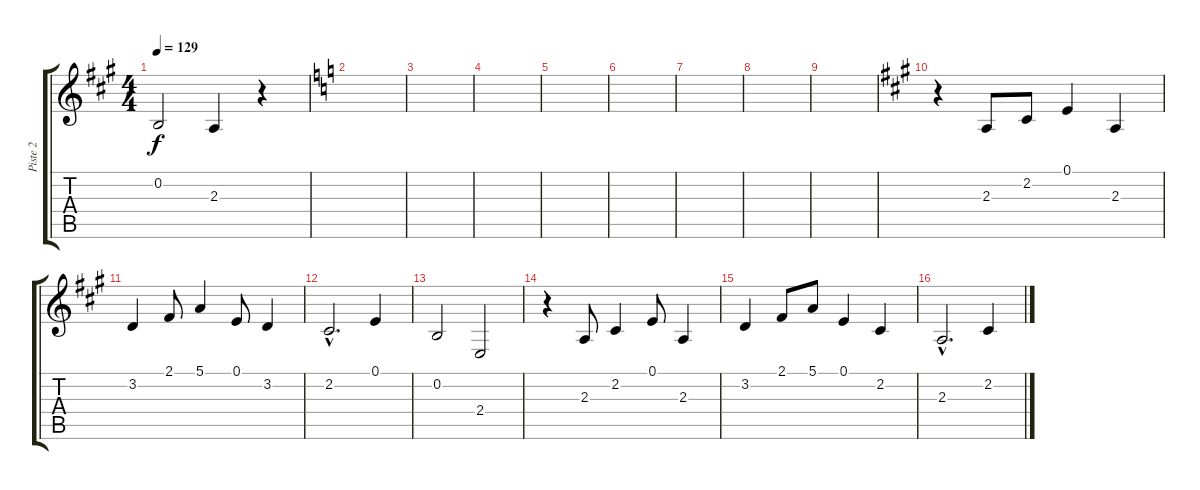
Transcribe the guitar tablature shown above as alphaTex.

\track ("Piste 2" "Piste 2") {instrument clarinet}
\staff {score tabs}
\tuning (E4 B3 G3 D3 A2 E2) {hide}
\ts (4 4)
\tempo 129
\clef g2
\ks a
0.2.2{dy f} 2.3.4 r.4 |
\ks c
|
|
|
|
|
|
|
|
\ks a
r.4 2.3.8 2.2.8 0.1.4 2.3.4 |
3.2.4 2.1.8 5.1.4 0.1.8 3.2.4 |
2.2{hac}.2{d} 0.1.4 |
0.2.2 2.4.2 |
r.4 2.3.8 2.2.4 0.1.8 2.3.4 |
3.2.4 2.1.8 5.1.8 0.1.4 2.2.4 |
2.3{hac}.2{d} 2.2.4
